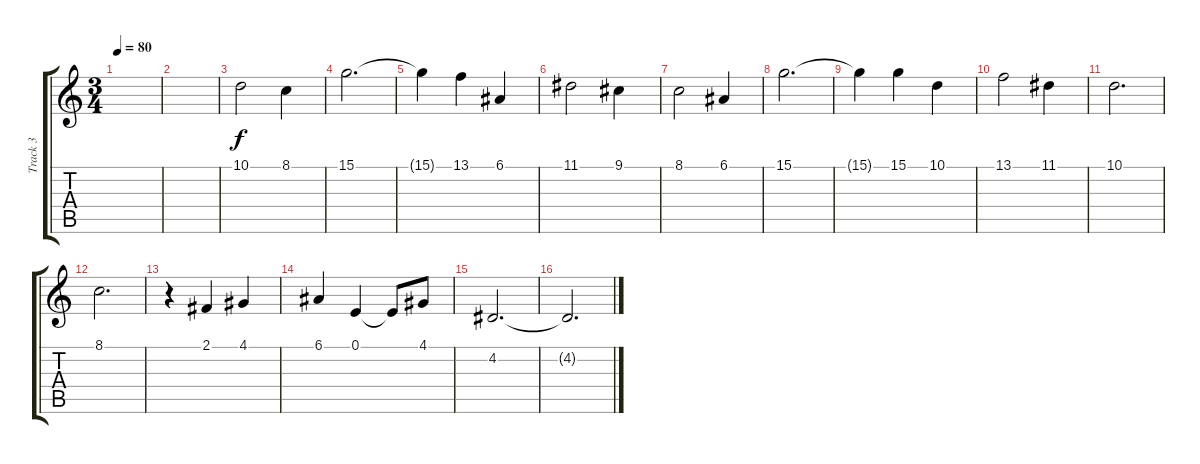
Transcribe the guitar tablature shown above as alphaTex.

\track ("Track 3" "Track 3") {instrument vibraphone}
\staff {score tabs}
\tuning (E4 B3 G3 D3 A2 E2) {hide}
\ts (3 4)
\tempo 80
\clef g2
\ks c
|
|
10.1.2 8.1.4 |
15.1.2{d} |
15.1{t}.4 13.1.4 6.1.4 |
11.1.2 9.1.4 |
8.1.2 6.1.4 |
15.1.2{d} |
15.1{t}.4 15.1.4 10.1.4 |
13.1.2 11.1.4 |
10.1.2{d} |
8.1.2{d} |
r.4 2.1.4 4.1.4 |
6.1.4 0.1.4 0.1{t}.8 4.1.8 |
4.2.2{d} |
4.2{t}.2{d}
